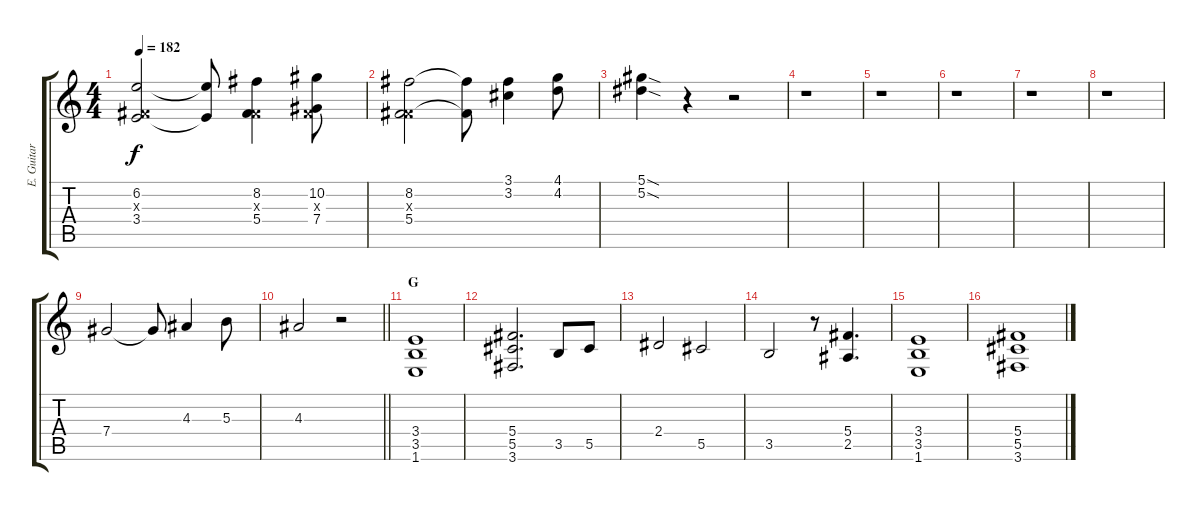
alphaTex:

\track ("E. Guitar I" "E. Guitar ") {instrument overdrivenguitar}
\staff {score tabs}
\tuning (Eb4 Bb3 Gb3 Db3 Ab2 Eb2) {hide}
\ts (4 4)
\tempo 182
\clef g2
\ks c
(6.2 0.3{x} 3.4).2{dy f} (6.2{t} 3.4{t}).8 (8.2 0.3{x} 5.4).4 (10.2 0.3{x} 7.4).8 |
(8.2 0.3{x} 5.4).2 (8.2{t} 5.4{t}).8 (3.1 3.2).4 (4.1 4.2).8 |
(5.1{sod} 5.2{sod}).4 r.4 r.2 |
r.1 |
r.1 |
r.1 |
r.1 |
r.1 |
7.4.2 7.4{t}.8 4.3.4 5.3.8 |
\barLineRight lightlight
4.3.2 r.2 |
\section ("" "G")
(3.4 3.5 1.6).1 |
(5.4 5.5 3.6).2{d} 3.5.8 5.5.8 |
2.4.2 5.5.2 |
3.5.2 r.8 (5.4 2.5).4{d} |
(3.4 3.5 1.6).1 |
(5.4 5.5 3.6).1
